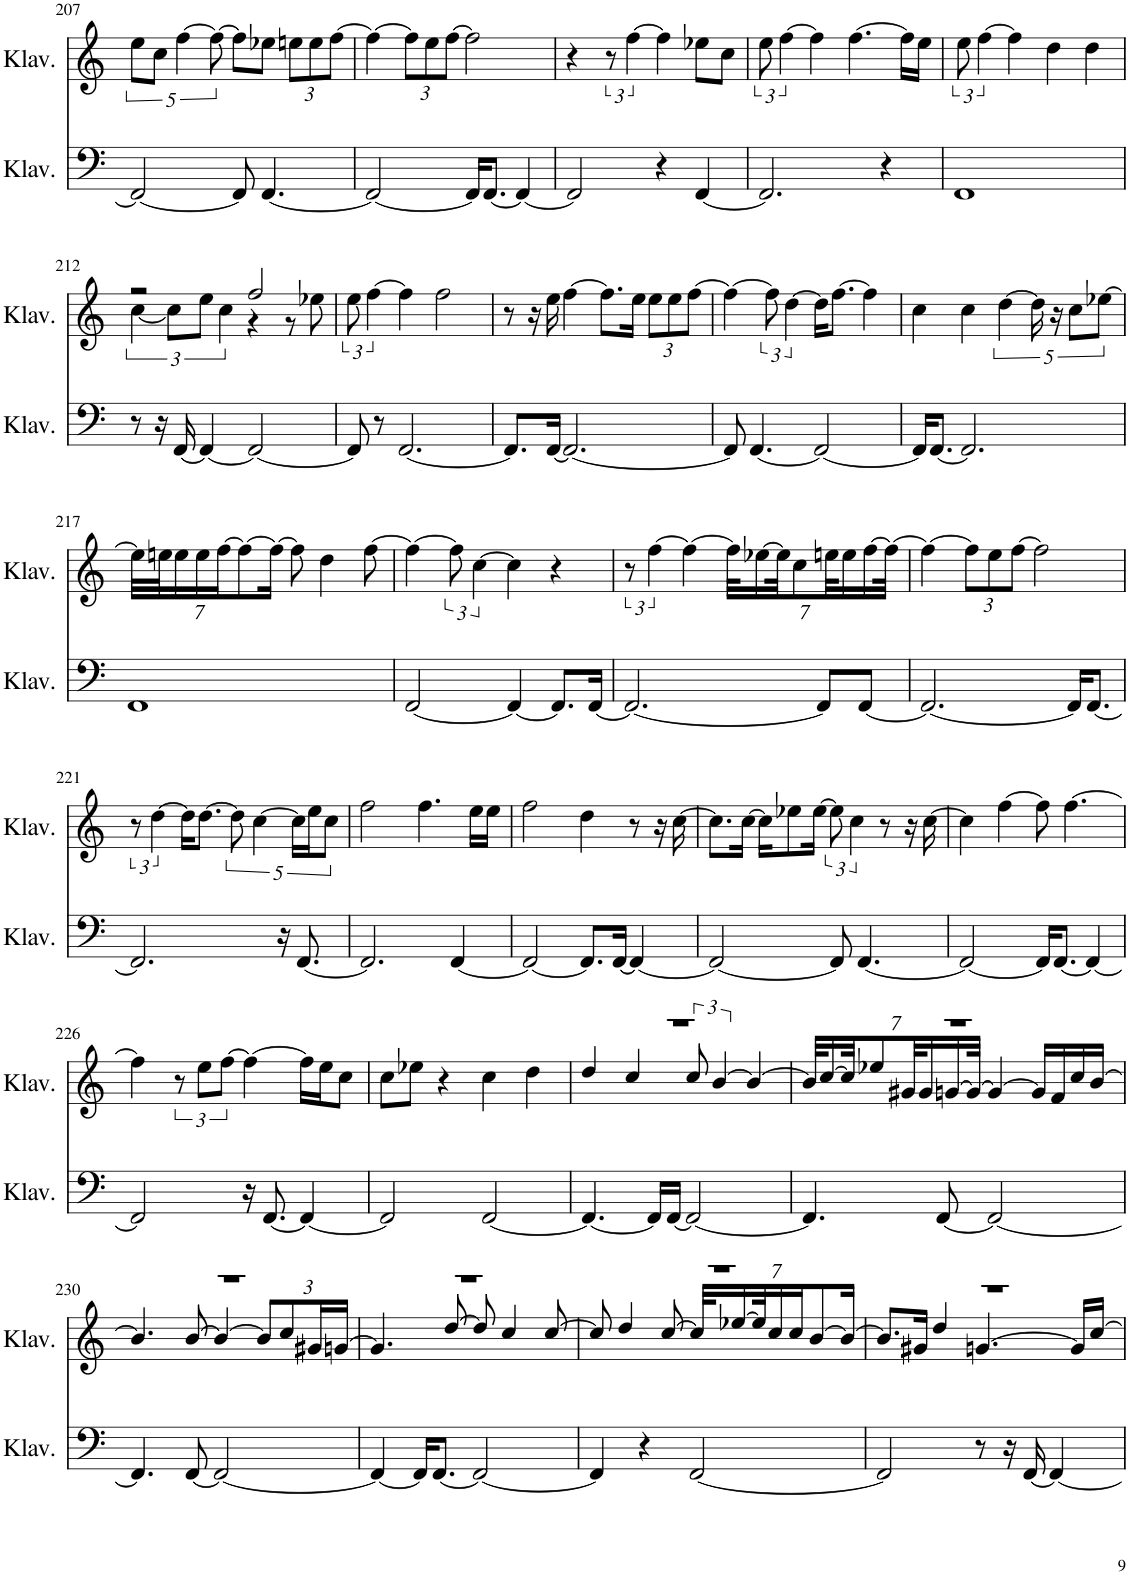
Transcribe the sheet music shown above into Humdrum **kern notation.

**kern	**kern
*part2	*part1
*staff2	*staff1
*I"Klavier	*I"Klavier
*I'Klav.	*I'Klav.
!!LO:PB:g=z
*clefF4	*clefG2
*k[]	*k[]
*M4/4	*M4/4
=207	=207
2FF/_	10ee\L
.	10cc\J
.	[5ff\
.	10ff\_
8FF/]	8ff\L]
[4.FF/	8ee-X\J
*	*Xbrackettup
.	12een\L
.	12ee\
.	[12ff\J
=208	=208
2FF/_	4ff\_
.	12ff\L]
.	12ee\
.	[12ff\J
16FF/KL]	2ff\]
[8.FF/J	.
4FF/_	.
=209	=209
2FF/]	4r
*	*brackettup
.	12r
.	[6ff\
4r	4ff\]
[4FF/	8ee-X\L
.	8cc\J
=210	=210
2.FF/]	12ee\
.	[6ff\
.	4ff\]
.	[4.ff\
4r	.
.	16ff\LL]
.	16ee\JJ
=211	=211
1FF	12ee\
.	[6ff\
.	4ff\]
.	4dd\
.	4dd\
!!LO:LB:g=z
=212	=212
*	*^
8r	2r	[6cc\
16r	.	.
.	.	12cc\L]
[16FF/	.	.
4FF/_	.	12ee\J
.	.	6cc\
2FF/_	2ff/	4r
.	.	8r
.	.	8ee-X\
*	*v	*v
=213	=213
8FF/]	12ee\
.	[6ff\
8r	.
[2.FF/	4ff\]
.	2ff\
=214	=214
8.FF/L]	8r
.	16r
[16FF/Jk	16ee\
2.FF/_	[4ff\
.	8.ff\L]
.	16ee\Jk
*	*Xbrackettup
.	12ee\L
.	12ee\
.	[12ff\J
=215	=215
8FF/]	4ff\_
[4.FF/	.
*	*brackettup
.	12ff\]
.	[6dd\
2FF/_	16dd\KL]
.	[8.ff\J
.	4ff\]
=216	=216
16FF/KL]	4cc\
[8.FF/J	.
2.FF/]	4cc\
.	[5dd\
.	20dd\]
.	20r
.	10cc\L
.	[10ee-X\J
!!LO:LB:g=z
=217	=217
*	*Xbrackettup
1FF	28ee-\LLL]
.	28een\J
.	14ee\
.	14ee\
.	[14ff\J
.	7ff\_
.	14ff\Jk_
.	8ff\]
.	4dd\
.	[8ff\
=218	=218
[2FF/	4ff\_
*	*brackettup
.	12ff\]
.	[6cc\
4FF/_	4cc\]
8.FF/L]	4r
[16FF/Jk	.
=219	=219
2.FF/_	12r
.	[6ff\
.	4ff\_
*	*Xbrackettup
.	28ff\KLL]
.	[14ee-X\
.	28ee-\JK]
.	7cc\
8FF/L]	.
.	28een\KL
.	14ee\
[8FF/J	.
.	[14ff\
.	28ff\JJk_
=220	=220
2.FF/_	4ff\_
.	12ff\L]
.	12ee\
.	[12ff\J
.	2ff\]
16FF/KL]	.
[8.FF/J	.
!!LO:LB:g=z
=221	=221
*	*brackettup
2.FF/]	12r
.	[6dd\
.	16dd\KL]
.	[8.dd\J
.	10dd\]
.	[5cc\
16r	.
.	20cc\LL]
[8.FF/	.
.	20ee\J
.	10cc\J
=222	=222
2.FF/]	2ff\
.	4.ff\
[4FF/	.
.	16ee\LL
.	16ee\JJ
=223	=223
2FF/_	2ff\
8.FF/L]	4dd\
[16FF/Jk	.
4FF/_	8r
.	16r
.	[16cc\
=224	=224
2FF/_	8.cc\L]
.	[16cc\Jk
.	16cc\KL]
.	8ee-X\
.	[16ee-\Jk
8FF/]	12ee-\]
.	6cc\
[4.FF/	.
.	8r
.	16r
.	[16cc\
=225	=225
2FF/_	4cc\]
.	[4ff\
16FF/KL]	8ff\]
[8.FF/J	.
.	[4.ff\
4FF/_	.
!!LO:LB:g=z
=226	=226
2FF/]	4ff\]
.	12r
.	12ee\L
.	[12ff\J
16r	4ff\_
[8.FF/	.
4FF/_	16ff\LL]
.	16ee\J
.	8cc\J
=227	=227
2FF/]	8cc\L
.	8ee-X\J
.	4r
[2FF/	4cc\
.	4dd\
=228	=228
*	*^
4.FF/_	1r	4dd/
.	.	4cc/
16FF/LL]	.	.
[16FF/JJ	.	.
2FF/_	.	12cc/
.	.	[6b/
.	.	4b/_
=229	=229	=229
*	*	*Xbrackettup
4.FF/]	1r	28b/KLL]
.	.	[14cc/
.	.	28cc/JK]
.	.	7ee-X/
.	.	28g#X/KL
.	.	14g#/
[8FF/	.	.
.	.	[14gn/
.	.	28g/JJk_
2FF/_	.	4g/_
.	.	16g/LL]
.	.	16f/
.	.	16cc/
.	.	[16b/JJ
!!LO:LB:g=z	!!
=230	=230	=230
4.FF/]	1r	4.b/]
[8FF/	.	[8b/
2FF/_	.	4b/_
.	.	12b/L]
.	.	12cc/
.	.	24g#X/L
.	.	[24gn/JJ
=231	=231	=231
4FF/_	1r	4.g/]
16FF/KL]	.	.
[8.FF/J	.	.
.	.	[8dd/
2FF/_	.	8dd/]
.	.	4cc/
.	.	[8cc/
=232	=232	=232
4FF/]	1r	8cc/]
.	.	4dd/
4r	.	.
.	.	[8cc/
[2FF/	.	28cc/KLL]
.	.	[14ee-X/
.	.	28ee-/K]
.	.	14cc/
.	.	14cc/J
.	.	[7b/
.	.	14b/Jk_
=233	=233	=233
2FF/]	1r	8.b/L]
.	.	16g#X/Jk
.	.	4dd/
8r	.	[4.gn/
16r	.	.
[16FF/	.	.
4FF/_	.	.
.	.	16g/LL]
.	.	[16cc/JJ
*	*v	*v
=	=
*-	*-
